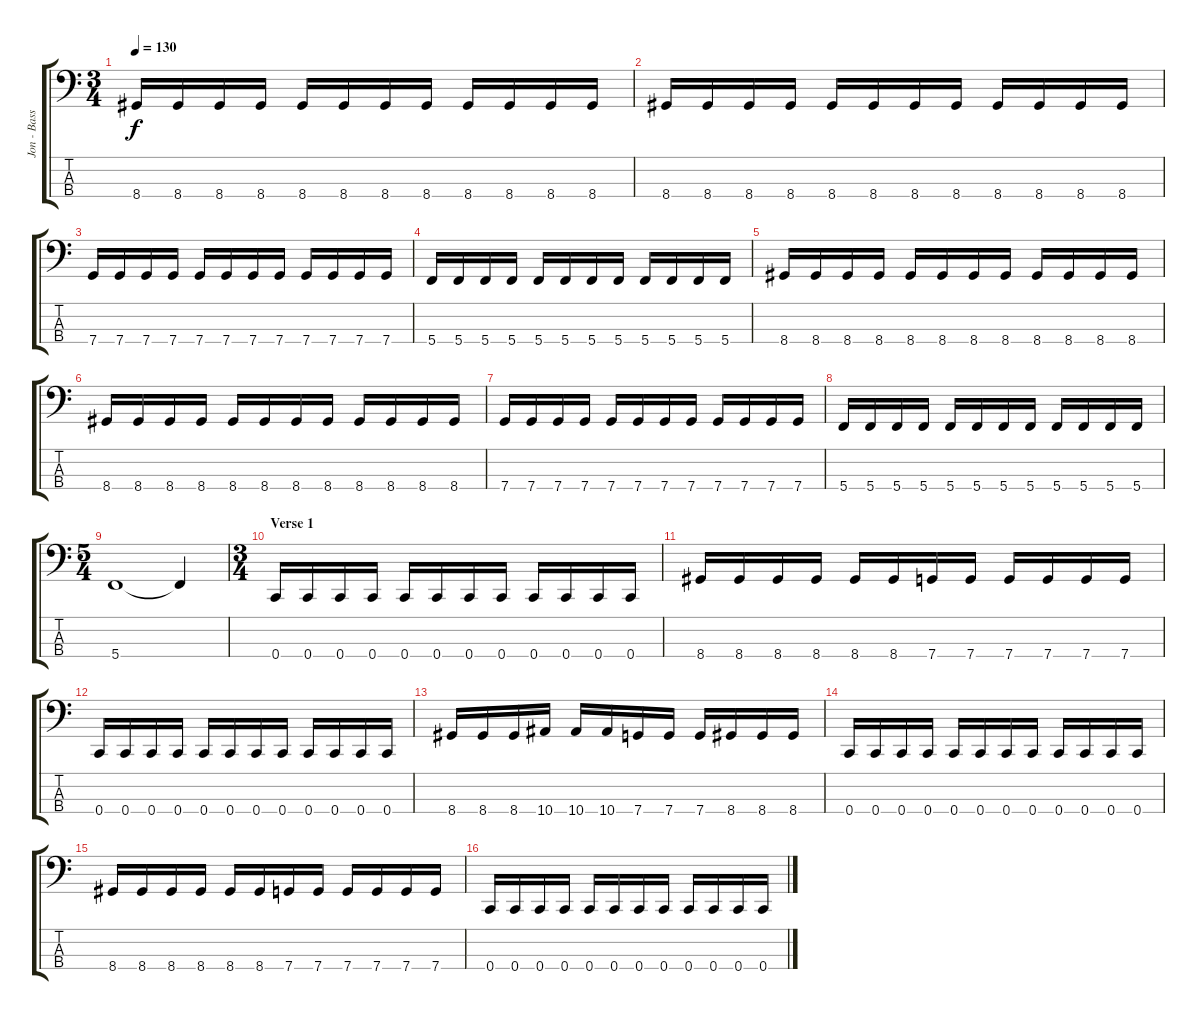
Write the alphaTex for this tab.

\track ("Jon - Bass" "Jon - Bass") {instrument electricbassfinger}
\staff {score tabs}
\tuning (F2 C2 G1 C1) {hide}
\ts (3 4)
\tempo 130
\clef f4
\ks c
8.4.16{dy f} 8.4.16 8.4.16 8.4.16 8.4.16 8.4.16 8.4.16 8.4.16 8.4.16 8.4.16 8.4.16 8.4.16 |
8.4.16 8.4.16 8.4.16 8.4.16 8.4.16 8.4.16 8.4.16 8.4.16 8.4.16 8.4.16 8.4.16 8.4.16 |
7.4.16 7.4.16 7.4.16 7.4.16 7.4.16 7.4.16 7.4.16 7.4.16 7.4.16 7.4.16 7.4.16 7.4.16 |
5.4.16 5.4.16 5.4.16 5.4.16 5.4.16 5.4.16 5.4.16 5.4.16 5.4.16 5.4.16 5.4.16 5.4.16 |
8.4.16 8.4.16 8.4.16 8.4.16 8.4.16 8.4.16 8.4.16 8.4.16 8.4.16 8.4.16 8.4.16 8.4.16 |
8.4.16 8.4.16 8.4.16 8.4.16 8.4.16 8.4.16 8.4.16 8.4.16 8.4.16 8.4.16 8.4.16 8.4.16 |
7.4.16 7.4.16 7.4.16 7.4.16 7.4.16 7.4.16 7.4.16 7.4.16 7.4.16 7.4.16 7.4.16 7.4.16 |
5.4.16 5.4.16 5.4.16 5.4.16 5.4.16 5.4.16 5.4.16 5.4.16 5.4.16 5.4.16 5.4.16 5.4.16 |
\ts (5 4)
5.4.1 5.4{t}.4 |
\ts (3 4)
\section ("" "Verse 1")
0.4.16 0.4.16 0.4.16 0.4.16 0.4.16 0.4.16 0.4.16 0.4.16 0.4.16 0.4.16 0.4.16 0.4.16 |
8.4.16 8.4.16 8.4.16 8.4.16 8.4.16 8.4.16 7.4.16 7.4.16 7.4.16 7.4.16 7.4.16 7.4.16 |
0.4.16 0.4.16 0.4.16 0.4.16 0.4.16 0.4.16 0.4.16 0.4.16 0.4.16 0.4.16 0.4.16 0.4.16 |
8.4.16 8.4.16 8.4.16 10.4.16 10.4.16 10.4.16 7.4.16 7.4.16 7.4.16 8.4.16 8.4.16 8.4.16 |
0.4.16 0.4.16 0.4.16 0.4.16 0.4.16 0.4.16 0.4.16 0.4.16 0.4.16 0.4.16 0.4.16 0.4.16 |
8.4.16 8.4.16 8.4.16 8.4.16 8.4.16 8.4.16 7.4.16 7.4.16 7.4.16 7.4.16 7.4.16 7.4.16 |
0.4.16 0.4.16 0.4.16 0.4.16 0.4.16 0.4.16 0.4.16 0.4.16 0.4.16 0.4.16 0.4.16 0.4.16
